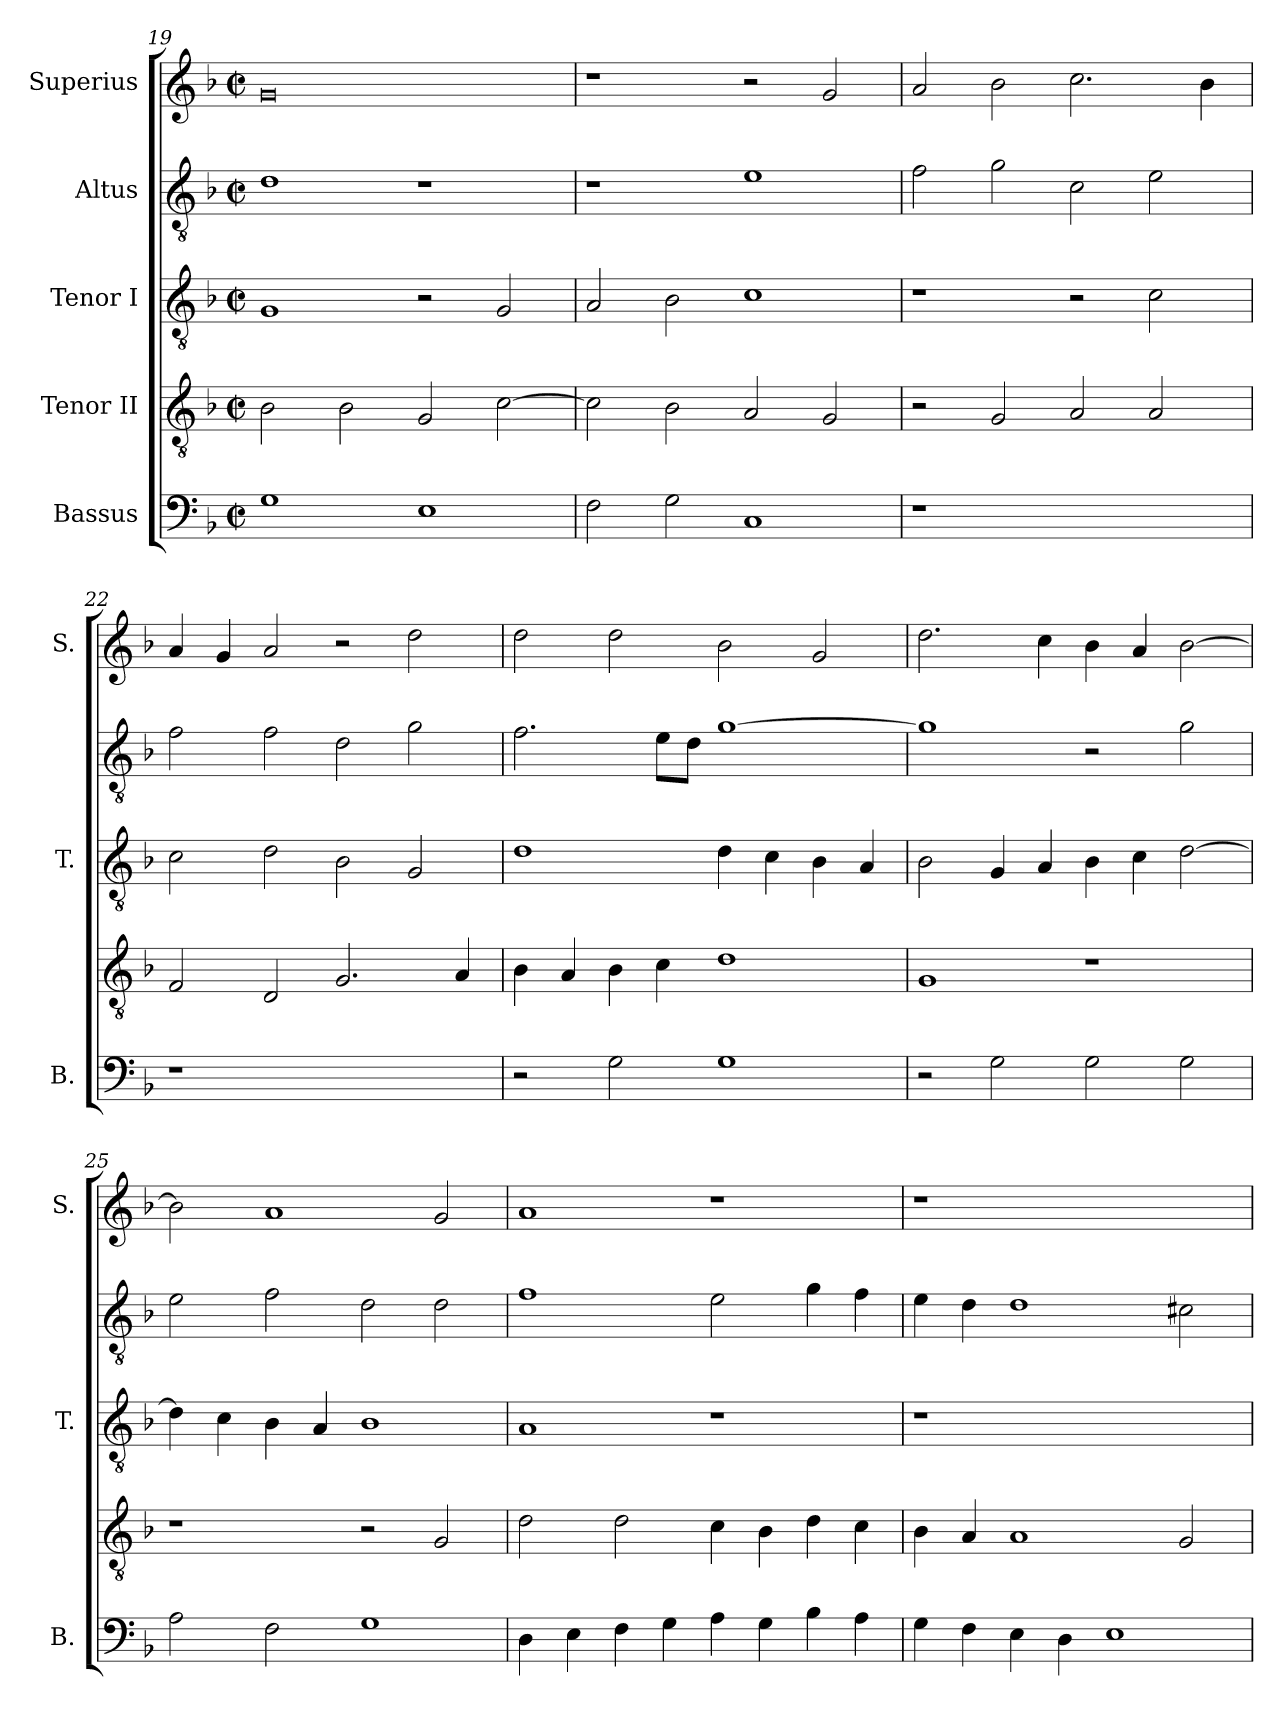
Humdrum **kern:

**kern	**kern	**kern	**kern	**kern
*part5	*part4	*part3	*part2	*part1
*staff5	*staff4	*staff3	*staff2	*staff1
*I"Bassus	*I"Tenor II	*I"Tenor I	*I"Altus	*I"Superius
*I'B.	*	*I'T.	*	*I'S.
*clefF4	*clefGv2	*clefGv2	*clefGv2	*clefG2
*	*ITrd7c12	*ITrd7c12	*ITrd7c12	*
*k[b-]	*k[b-]	*k[b-]	*k[b-]	*k[b-]
*F:	*F:	*F:	*F:	*F:
*M2/2	*M2/2	*M2/2	*M2/2	*M2/2
*met(c|)	*met(c|)	*met(c|)	*met(c|)	*met(c|)
=19	=19	=19	=19	=19
1Gi	2BB-i\	1GGi	1Di	0gi
.	2BB-i\	.	.	.
1Ei	2GGi/	2r	1r	.
.	[>2Ci\	2GGi/	.	.
=20	=20	=20	=20	=20
2Fi\	2Ci\]	2AAi/	1r	1r
2Gi\	2BB-i\	2BB-i\	.	.
1Ci	2AAi/	1Ci	1Ei	2r
.	2GGi/	.	.	2gi/
=21	=21	=21	=21	=21
!LO:N:vis=1	!	!	!	!
1r	2r	1r	2Fi\	2ai/
.	2GGi/	.	2Gi\	2b-i\
1ryy	2AAi/	2r	2Ci\	2.cci\
.	2AAi/	2Ci\	2Ei\	.
.	.	.	.	4b-i\
!!LO:LB:g=z
=22	=22	=22	=22	=22
!LO:N:vis=1	!	!	!	!
1r	2FFi/	2Ci\	2Fi\	4ai/
.	.	.	.	4gi/
.	2DDi/	2Di\	2Fi\	2ai/
1ryy	2.GGi/	2BB-i\	2Di\	2r
.	.	2GGi/	2Gi\	2ddi\
.	4AAi/	.	.	.
=23	=23	=23	=23	=23
2r	4BB-i\	1Di	2.Fi\	2ddi\
.	4AAi/	.	.	.
2Gi\	4BB-i\	.	.	2ddi\
.	4Ci\	.	8Ei\L	.
.	.	.	8Di\J	.
1Gi	1Di	4Di\	[>1Gi	2b-i\
.	.	4Ci\	.	.
.	.	4BB-i\	.	2gi/
.	.	4AAi/	.	.
=24	=24	=24	=24	=24
2r	1GGi	2BB-i\	1Gi]	2.ddi\
2Gi\	.	4GGi/	.	.
.	.	4AAi/	.	4cci\
2Gi\	1r	4BB-i\	2r	4b-i\
.	.	4Ci\	.	4ai/
2Gi\	.	[>2Di\	2Gi\	[>2b-i\
=25	=25	=25	=25	=25
2Ai\	1r	4Di\]	2Ei\	2b-i\]
.	.	4Ci\	.	.
2Fi\	.	4BB-i\	2Fi\	1ai
.	.	4AAi/	.	.
1Gi	2r	1BB-i	2Di\	.
.	2GGi/	.	2Di\	2gi/
!!LO:PB:g=z
=26	=26	=26	=26	=26
4Di\	2Di\	1AAi	1Fi	1ai
4Ei\	.	.	.	.
4Fi\	2Di\	.	.	.
4Gi\	.	.	.	.
4Ai\	4Ci\	1r	2Ei\	1r
4Gi\	4BB-i\	.	.	.
4B-i\	4Di\	.	4Gi\	.
4Ai\	4Ci\	.	4Fi\	.
=27	=27	=27	=27	=27
!	!	!LO:N:vis=1	!	!LO:N:vis=1
4Gi\	4BB-i\	1r	4Ei\	1r
4Fi\	4AAi/	.	4Di\	.
4Ei\	1AAi	.	1Di	.
4Di\	.	.	.	.
1Ei	.	1ryy	.	1ryy
.	2GGi/	.	2C#Xi\	.
=	=	=	=	=
*-	*-	*-	*-	*-
